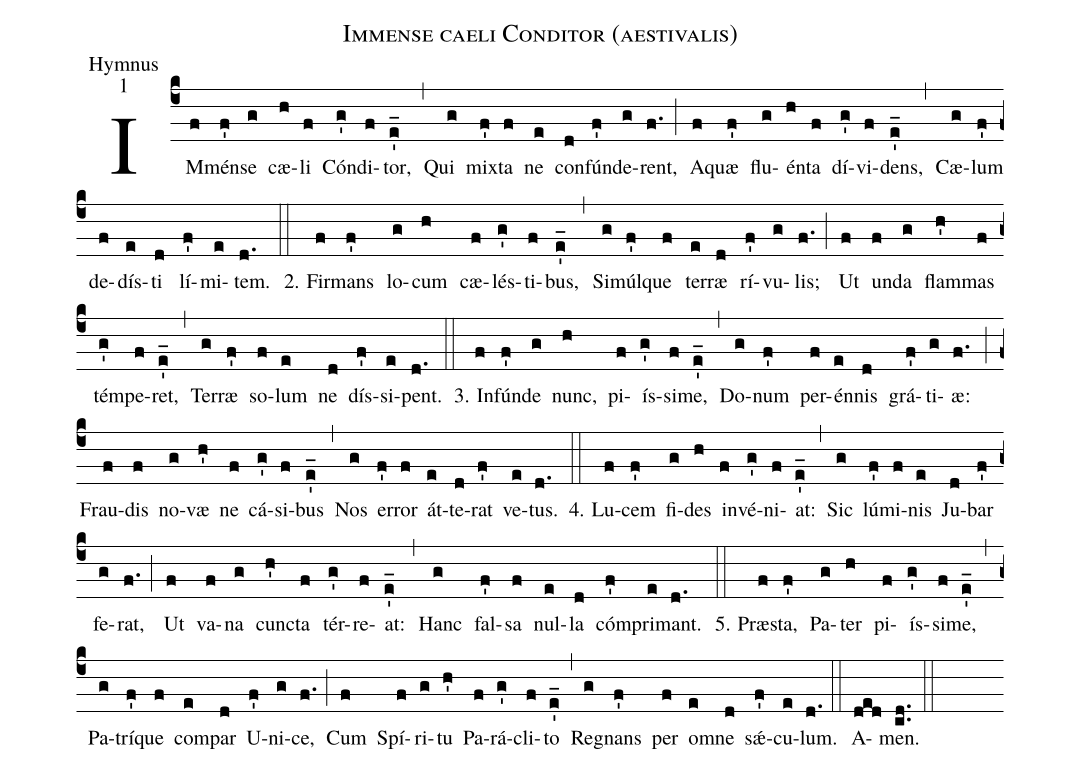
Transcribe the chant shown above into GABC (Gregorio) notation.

name:Immense caeli Conditor (aestivalis);
office-part:Hymnus;
mode:1;
%%
(c4)IM(f)mén(f')se(g) cæ(h)li(f) Cón(g')di(f)tor,(e'_) (,)Qui(g) mix(f')ta(f) ne(e) con(d)fún(f')de(g)rent,(f.) (;)A(f)quæ(f') flu(g)én(h)ta(f) dí(g')vi(f)dens,(e'_) (,)Cæ(g)lum(f') de(f)dís(e)ti(d) lí(f')mi(e)tem.(d.) (::)
2. Fir(f)mans(f') lo(g)cum(h) cæ(f)lés(g')ti(f)bus,(e'_) (,)
Si(g)múl(f')que(f) ter(e)ræ(d) rí(f')vu(g)lis;(f.) (;)
Ut(f) un(f)da(g) flam(h')mas(f) tém(g')pe(f)ret,(e'_) (,)
Ter(g)ræ(f') so(f)lum(e) ne(d) dís(f')si(e)pent.(d.) (::)

3. In(f)fún(f')de(g) nunc,(h) pi(f)ís(g')si(f)me,(e'_) (,)
Do(g)num(f') per(f)én(e)nis(d) grá(f')ti(g)æ:(f.) (;)
Frau(f)dis(f) no(g)væ(h') ne(f) cá(g')si(f)bus(e'_) (,)
Nos(g) er(f')ror(f) át(e)te(d)rat(f') ve(e)tus.(d.) (::)

4. Lu(f)cem(f') fi(g)des(h) in(f)vé(g')ni(f)at:(e'_) (,)
Sic(g) lú(f')mi(f)nis(e) Ju(d)bar(f') fe(g)rat,(f.) (;)
Ut(f) va(f)na(g) cunc(h')ta(f) tér(g')re(f)at:(e'_) (,)
Hanc(g) fal(f')sa(f) nul(e)la(d) cóm(f')pri(e)mant.(d.) (::)

5. Præ(f)sta,(f') Pa(g)ter(h) pi(f)ís(g')si(f)me,(e'_) (,)
Pa(g)trí(f')que(f) com(e)par(d) U(f')ni(g)ce,(f.) (;)
Cum(f) Spí(f)ri(g)tu(h') Pa(f)rá(g')cli(f)to(e'_) (,)
Re(g)gnans(f') per(f) om(e)ne(d) sǽ(f')cu(e)lum.(d.) (::)
A(ded)men.(cd..) (::)
